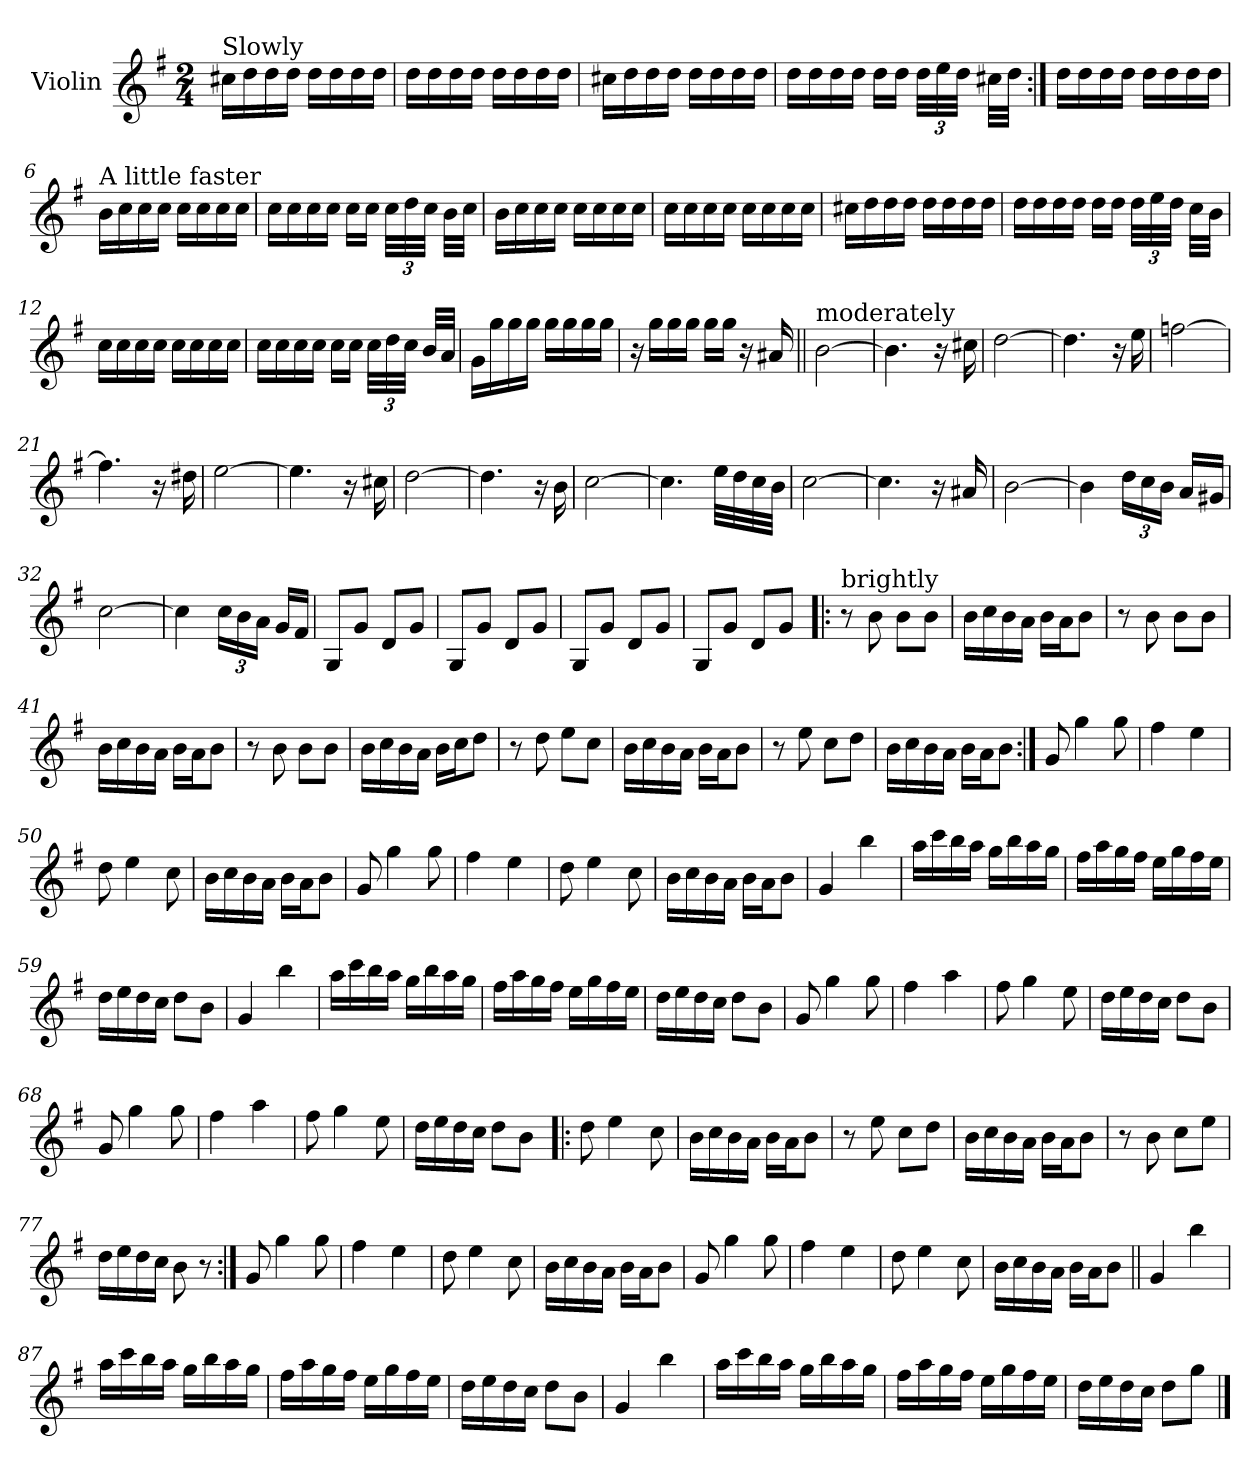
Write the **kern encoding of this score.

**kern
*part1
*staff1
*I"Violin
*I'Vln
*clefG2
*k[f#]
*G:
*M2/4
=1
!LO:TX:a:t=Slowly
16cc#X\LL
16dd\
16dd\
16dd\JJ
16dd\LL
16dd\
16dd\
16dd\JJ
=2
16dd\LL
16dd\
16dd\
16dd\JJ
16dd\LL
16dd\
16dd\
16dd\JJ
=3
16cc#X\LL
16dd\
16dd\
16dd\JJ
16dd\LL
16dd\
16dd\
16dd\JJ
=4
16dd\LL
16dd\
16dd\
16dd\JJ
16dd\LL
16dd\JJ
*Xbrackettup
48dd\LLL
48ee\
48dd\JJJ
32cc#X\LLL
32dd\JJJ
!!LO:LB:g=z
=5:|!
16dd\LL
16dd\
16dd\
16dd\JJ
16dd\LL
16dd\
16dd\
16dd\JJ
=6
!LO:TX:a:t=A little faster
16b\LL
16cc\
16cc\
16cc\JJ
16cc\LL
16cc\
16cc\
16cc\JJ
=7
16cc\LL
16cc\
16cc\
16cc\JJ
16cc\LL
16cc\JJ
48cc\LLL
48dd\
48cc\JJJ
32b\LLL
32cc\JJJ
=8
16b\LL
16cc\
16cc\
16cc\JJ
16cc\LL
16cc\
16cc\
16cc\JJ
!!LO:LB:g=z
=9
16cc\LL
16cc\
16cc\
16cc\JJ
16cc\LL
16cc\
16cc\
16cc\JJ
=10
16cc#X\LL
16dd\
16dd\
16dd\JJ
16dd\LL
16dd\
16dd\
16dd\JJ
=11
16dd\LL
16dd\
16dd\
16dd\JJ
16dd\LL
16dd\JJ
48dd\LLL
48ee\
48dd\JJJ
32cc\LLL
32b\JJJ
=12
16cc\LL
16cc\
16cc\
16cc\JJ
16cc\LL
16cc\
16cc\
16cc\JJ
!!LO:LB:g=z
=13
16cc\LL
16cc\
16cc\
16cc\JJ
16cc\LL
16cc\JJ
48cc\LLL
48dd\
48cc\JJJ
32b/LLL
32a/JJJ
=14
16g\LL
16gg\
16gg\
16gg\JJ
16gg\LL
16gg\
16gg\
16gg\JJ
=15
16r
16gg\LL
16gg\
16gg\JJ
16gg\LL
16gg\JJ
16r
16a#X/
=16||
!LO:TX:a:t=moderately
[2b\
!!LO:LB:g=z
=17
4.b\]
16r
16cc#X\
=18
[2dd\
=19
4.dd\]
16r
16ee\
=20
[2ffn\
=21
4.ff\]
16r
16dd#X\
=22
[2ee\
=23
4.ee\]
16r
16cc#X\
!!LO:LB:g=z
=24
[2dd\
=25
4.dd\]
16r
16b\
=26
[2cc\
=27
4.cc\]
32ee\LLL
32dd\
32cc\
32b\JJJ
=28
[2cc\
=29
4.cc\]
16r
16a#X/
=30
[2b\
=31
4b\]
24dd\LL
24cc\
24b\JJ
16a/LL
16g#X/JJ
=32
[2cc\
=33
4cc\]
24cc\LL
24b\
24a\JJ
16g/LL
16f#/JJ
!!LO:LB:g=z
=34
8G/L
8g/J
8d/L
8g/J
=35
8G/L
8g/J
8d/L
8g/J
=36
8G/L
8g/J
8d/L
8g/J
=37
8G/L
8g/J
8d/L
8g/J
=38!|:
!LO:TX:a:t=brightly
8r
8b\
8b\L
8b\J
=39
16b\LL
16cc\
16b\
16a\JJ
16b\LL
16a\J
8b\J
=40
8r
8b\
8b\L
8b\J
=41
16b\LL
16cc\
16b\
16a\JJ
16b\LL
16a\J
8b\J
=42
8r
8b\
8b\L
8b\J
!!LO:LB:g=z
=43
16b\LL
16cc\
16b\
16a\JJ
16b\LL
16cc\J
8dd\J
=44
8r
8dd\
8ee\L
8cc\J
=45
16b\LL
16cc\
16b\
16a\JJ
16b\LL
16a\J
8b\J
=46
8r
8ee\
8cc\L
8dd\J
=47
16b\LL
16cc\
16b\
16a\JJ
16b\LL
16a\J
8b\J
=48:|!
8g/
4gg\
8gg\
=49
4ff#\
4ee\
!!LO:LB:g=z
=50
8dd\
4ee\
8cc\
=51
16b\LL
16cc\
16b\
16a\JJ
16b\LL
16a\J
8b\J
=52
8g/
4gg\
8gg\
=53
4ff#\
4ee\
=54
8dd\
4ee\
8cc\
=55
16b\LL
16cc\
16b\
16a\JJ
16b\LL
16a\J
8b\J
=56
4g/
4bb\
=57
16aa\LL
16ccc\
16bb\
16aa\JJ
16gg\LL
16bb\
16aa\
16gg\JJ
!!LO:LB:g=z
=58
16ff#\LL
16aa\
16gg\
16ff#\JJ
16ee\LL
16gg\
16ff#\
16ee\JJ
=59
16dd\LL
16ee\
16dd\
16cc\JJ
8dd\L
8b\J
=60
4g/
4bb\
=61
16aa\LL
16ccc\
16bb\
16aa\JJ
16gg\LL
16bb\
16aa\
16gg\JJ
=62
16ff#\LL
16aa\
16gg\
16ff#\JJ
16ee\LL
16gg\
16ff#\
16ee\JJ
=63
16dd\LL
16ee\
16dd\
16cc\JJ
8dd\L
8b\J
!!LO:LB:g=z
=64
8g/
4gg\
8gg\
=65
4ff#\
4aa\
=66
8ff#\
4gg\
8ee\
=67
16dd\LL
16ee\
16dd\
16cc\JJ
8dd\L
8b\J
=68
8g/
4gg\
8gg\
=69
4ff#\
4aa\
=70
8ff#\
4gg\
8ee\
=71
16dd\LL
16ee\
16dd\
16cc\JJ
8dd\L
8b\J
!!LO:PB:g=z
=72!|:
8dd\
4ee\
8cc\
=73
16b\LL
16cc\
16b\
16a\JJ
16b\LL
16a\J
8b\J
=74
8r
8ee\
8cc\L
8dd\J
=75
16b\LL
16cc\
16b\
16a\JJ
16b\LL
16a\J
8b\J
=76
8r
8b\
8cc\L
8ee\J
=77
16dd\LL
16ee\
16dd\
16cc\JJ
8b\
8r
!!LO:LB:g=z
=78:|!
8g/
4gg\
8gg\
=79
4ff#\
4ee\
=80
8dd\
4ee\
8cc\
=81
16b\LL
16cc\
16b\
16a\JJ
16b\LL
16a\J
8b\J
=82
8g/
4gg\
8gg\
=83
4ff#\
4ee\
=84
8dd\
4ee\
8cc\
=85
16b\LL
16cc\
16b\
16a\JJ
16b\LL
16a\J
8b\J
!!LO:LB:g=z
=86||
4g/
4bb\
=87
16aa\LL
16ccc\
16bb\
16aa\JJ
16gg\LL
16bb\
16aa\
16gg\JJ
=88
16ff#\LL
16aa\
16gg\
16ff#\JJ
16ee\LL
16gg\
16ff#\
16ee\JJ
=89
16dd\LL
16ee\
16dd\
16cc\JJ
8dd\L
8b\J
=90
4g/
4bb\
=91
16aa\LL
16ccc\
16bb\
16aa\JJ
16gg\LL
16bb\
16aa\
16gg\JJ
!!LO:LB:g=z
=92
16ff#\LL
16aa\
16gg\
16ff#\JJ
16ee\LL
16gg\
16ff#\
16ee\JJ
=93
16dd\LL
16ee\
16dd\
16cc\JJ
8dd\L
8gg\J
==
*-
